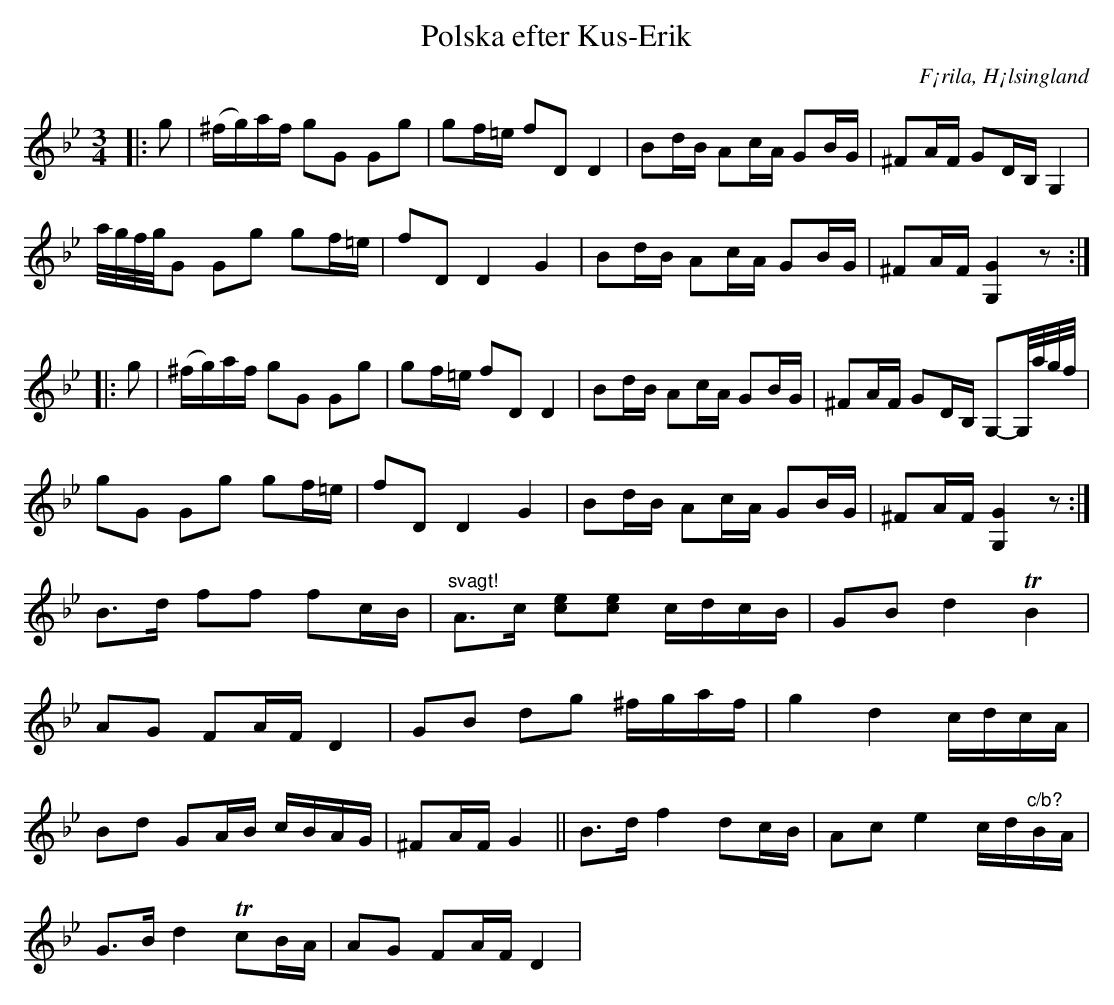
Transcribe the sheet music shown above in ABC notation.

X:1
T: Polska efter Kus-Erik
O: F¡rila, H¡lsingland
M: 3/4
L: 1/16
K: Gm
|:g2 | (^fg)af g2G2 G2g2 | g2f=e f2D2 D4 | B2dB A2cA G2BG | ^F2AF G2DB, G,4 |
a/g/f/g/G2 G2g2 g2f=e | f2D2 D4 G4 | B2dB A2cA G2BG | ^F2AF [G,G]4 z2 :|
|:g2 | (^fg)af g2G2 G2g2 | g2f=e f2D2 D4 | B2dB A2cA G2BG | ^F2AF G2DB, G,2-G,/a/g/f/ |
g2G2 G2g2 g2f=e | f2D2 D4 G4 | B2dB A2cA G2BG | ^F2AF [G,G]4 z2 :|
B2>d2 f2f2 f2cB | "^svagt!"A2>c2 [c2e2][e2c2] cdcB | G2B2 d4 TB4 |
A2G2 F2AF D4 | G2B2 d2g2 ^fgaf | g4 d4 cdcA |
B2d2 G2AB cBAG | ^F2AF G4 || B2>d2 f4 d2cB | A2c2 e4 cd"^c/b?"BA |
G2>B2 d4 Tc2BA | A2G2 F2AF D4 |
